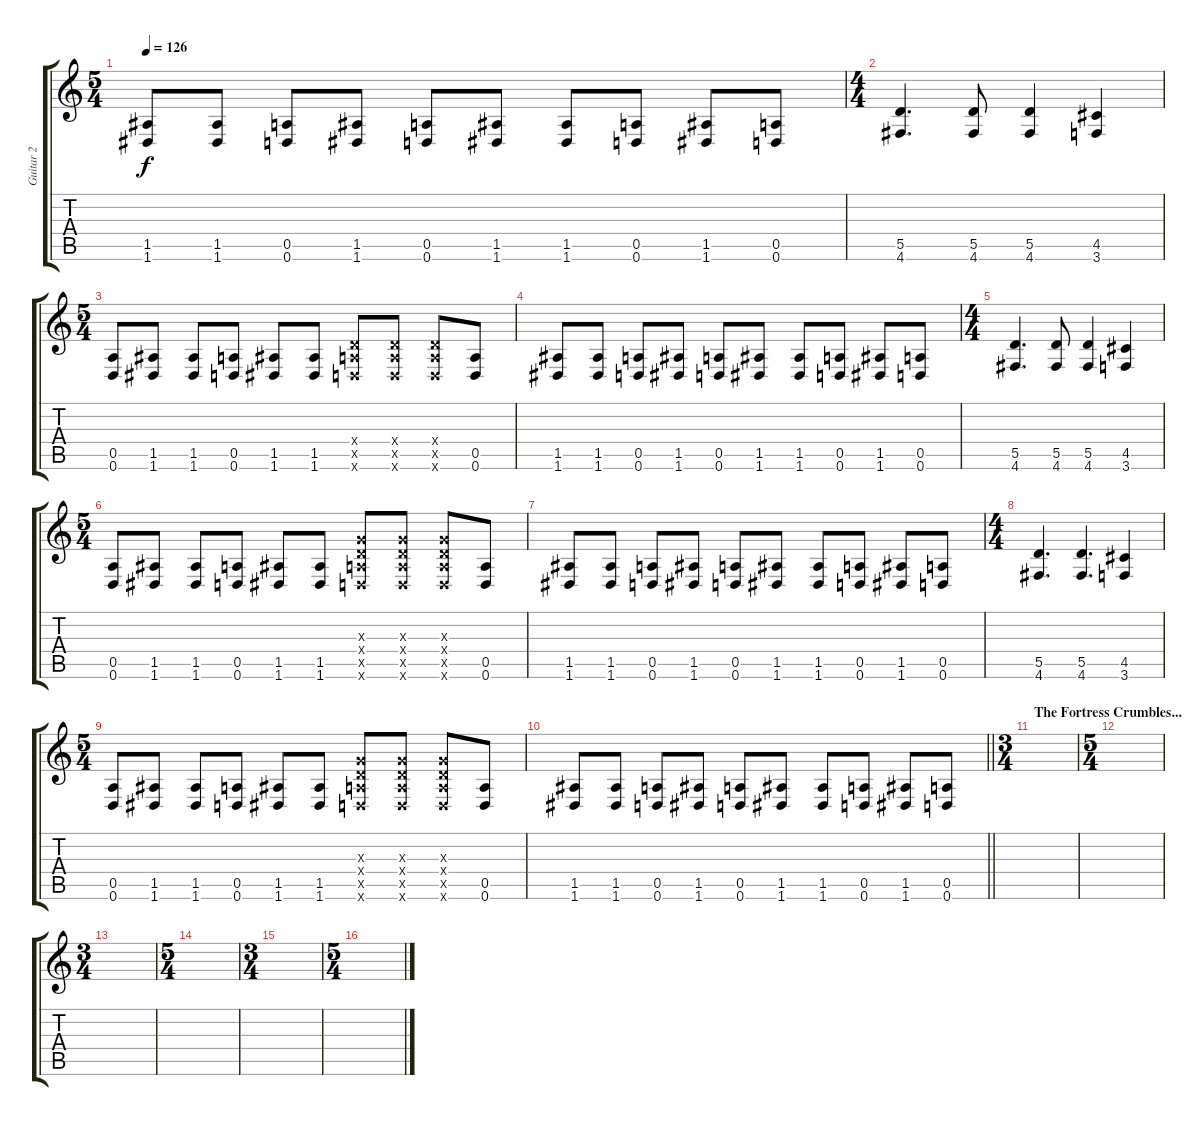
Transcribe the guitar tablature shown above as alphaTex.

\track ("Guitar 2" "Guitar 2") {instrument distortionguitar}
\staff {score tabs}
\tuning (E4 B3 G3 D3 A2 D2) {hide}
\ts (5 4)
\tempo 126
\clef g2
\ks c
(1.5 1.6).8{dy f} (1.5 1.6).8 (0.5 0.6).8 (1.5 1.6).8 (0.5 0.6).8 (1.5 1.6).8 (1.5 1.6).8 (0.5 0.6).8 (1.5 1.6).8 (0.5 0.6).8 |
\ts (4 4)
(5.5 4.6).4{d} (5.5 4.6).8 (5.5 4.6).4 (4.5 3.6).4 |
\ts (5 4)
(0.5 0.6).8 (1.5 1.6).8 (1.5 1.6).8 (0.5 0.6).8 (1.5 1.6).8 (1.5 1.6).8 (0.4{x} 0.5{x} 0.6{x}).8 (0.4{x} 0.5{x} 0.6{x}).8 (0.4{x} 0.5{x} 0.6{x}).8 (0.5 0.6).8 |
(1.5 1.6).8 (1.5 1.6).8 (0.5 0.6).8 (1.5 1.6).8 (0.5 0.6).8 (1.5 1.6).8 (1.5 1.6).8 (0.5 0.6).8 (1.5 1.6).8 (0.5 0.6).8 |
\ts (4 4)
(5.5 4.6).4{d} (5.5 4.6).8 (5.5 4.6).4 (4.5 3.6).4 |
\ts (5 4)
(0.5 0.6).8 (1.5 1.6).8 (1.5 1.6).8 (0.5 0.6).8 (1.5 1.6).8 (1.5 1.6).8 (0.3{x} 0.4{x} 0.5{x} 0.6{x}).8 (0.3{x} 0.4{x} 0.5{x} 0.6{x}).8 (0.3{x} 0.4{x} 0.5{x} 0.6{x}).8 (0.5 0.6).8 |
(1.5 1.6).8 (1.5 1.6).8 (0.5 0.6).8 (1.5 1.6).8 (0.5 0.6).8 (1.5 1.6).8 (1.5 1.6).8 (0.5 0.6).8 (1.5 1.6).8 (0.5 0.6).8 |
\ts (4 4)
(5.5 4.6).4{d} (5.5 4.6).4{d} (4.5 3.6).4 |
\ts (5 4)
(0.5 0.6).8 (1.5 1.6).8 (1.5 1.6).8 (0.5 0.6).8 (1.5 1.6).8 (1.5 1.6).8 (0.3{x} 0.4{x} 0.5{x} 0.6{x}).8 (0.3{x} 0.4{x} 0.5{x} 0.6{x}).8 (0.3{x} 0.4{x} 0.5{x} 0.6{x}).8 (0.5 0.6).8 |
\barLineRight lightlight
(1.5 1.6).8 (1.5 1.6).8 (0.5 0.6).8 (1.5 1.6).8 (0.5 0.6).8 (1.5 1.6).8 (1.5 1.6).8 (0.5 0.6).8 (1.5 1.6).8 (0.5 0.6).8 |
\ts (3 4)
\section ("" "The Fortress Crumbles...")
|
\ts (5 4)
|
\ts (3 4)
|
\ts (5 4)
|
\ts (3 4)
|
\ts (5 4)
